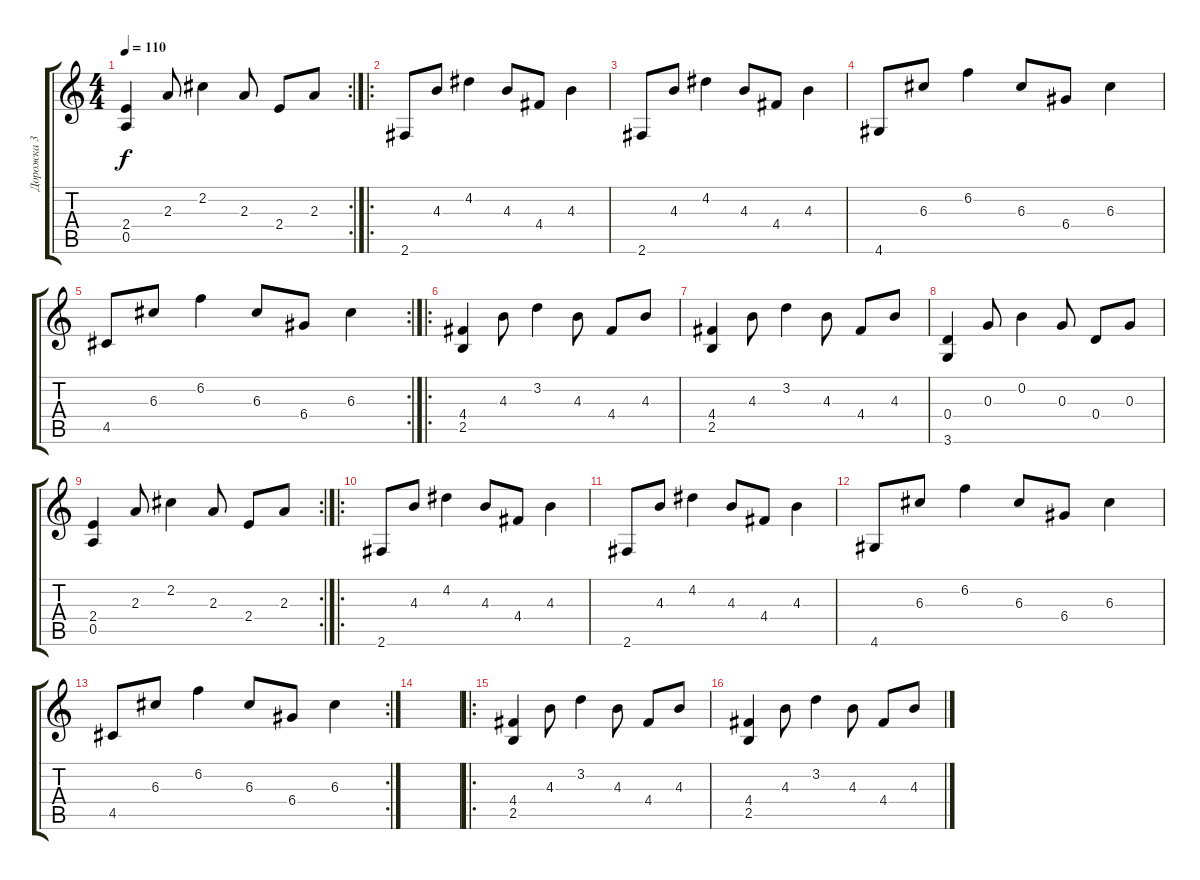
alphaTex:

\track ("Дорожка 3" "Дорожка 3") {instrument electricguitarclean}
\staff {score tabs}
\tuning (E4 B3 G3 D3 A2 E2) {hide}
\rc 2
\ts (4 4)
\tempo 110
\clef g2
\ks c
(2.4 0.5).4{dy f} 2.3.8 2.2.4 2.3.8 2.4.8 2.3.8 |
\ro
2.6.8 4.3.8 4.2.4 4.3.8 4.4.8 4.3.4 |
2.6.8 4.3.8 4.2.4 4.3.8 4.4.8 4.3.4 |
4.6.8 6.3.8 6.2.4 6.3.8 6.4.8 6.3.4 |
\rc 2
4.5.8 6.3.8 6.2.4 6.3.8 6.4.8 6.3.4 |
\ro
(4.4 2.5).4 4.3.8 3.2.4 4.3.8 4.4.8 4.3.8 |
(4.4 2.5).4 4.3.8 3.2.4 4.3.8 4.4.8 4.3.8 |
(0.4 3.6).4 0.3.8 0.2.4 0.3.8 0.4.8 0.3.8 |
\rc 2
(2.4 0.5).4 2.3.8 2.2.4 2.3.8 2.4.8 2.3.8 |
\ro
2.6.8 4.3.8 4.2.4 4.3.8 4.4.8 4.3.4 |
2.6.8 4.3.8 4.2.4 4.3.8 4.4.8 4.3.4 |
4.6.8 6.3.8 6.2.4 6.3.8 6.4.8 6.3.4 |
\rc 2
4.5.8 6.3.8 6.2.4 6.3.8 6.4.8 6.3.4 |
|
\ro
(4.4 2.5).4 4.3.8 3.2.4 4.3.8 4.4.8 4.3.8 |
(4.4 2.5).4 4.3.8 3.2.4 4.3.8 4.4.8 4.3.8
